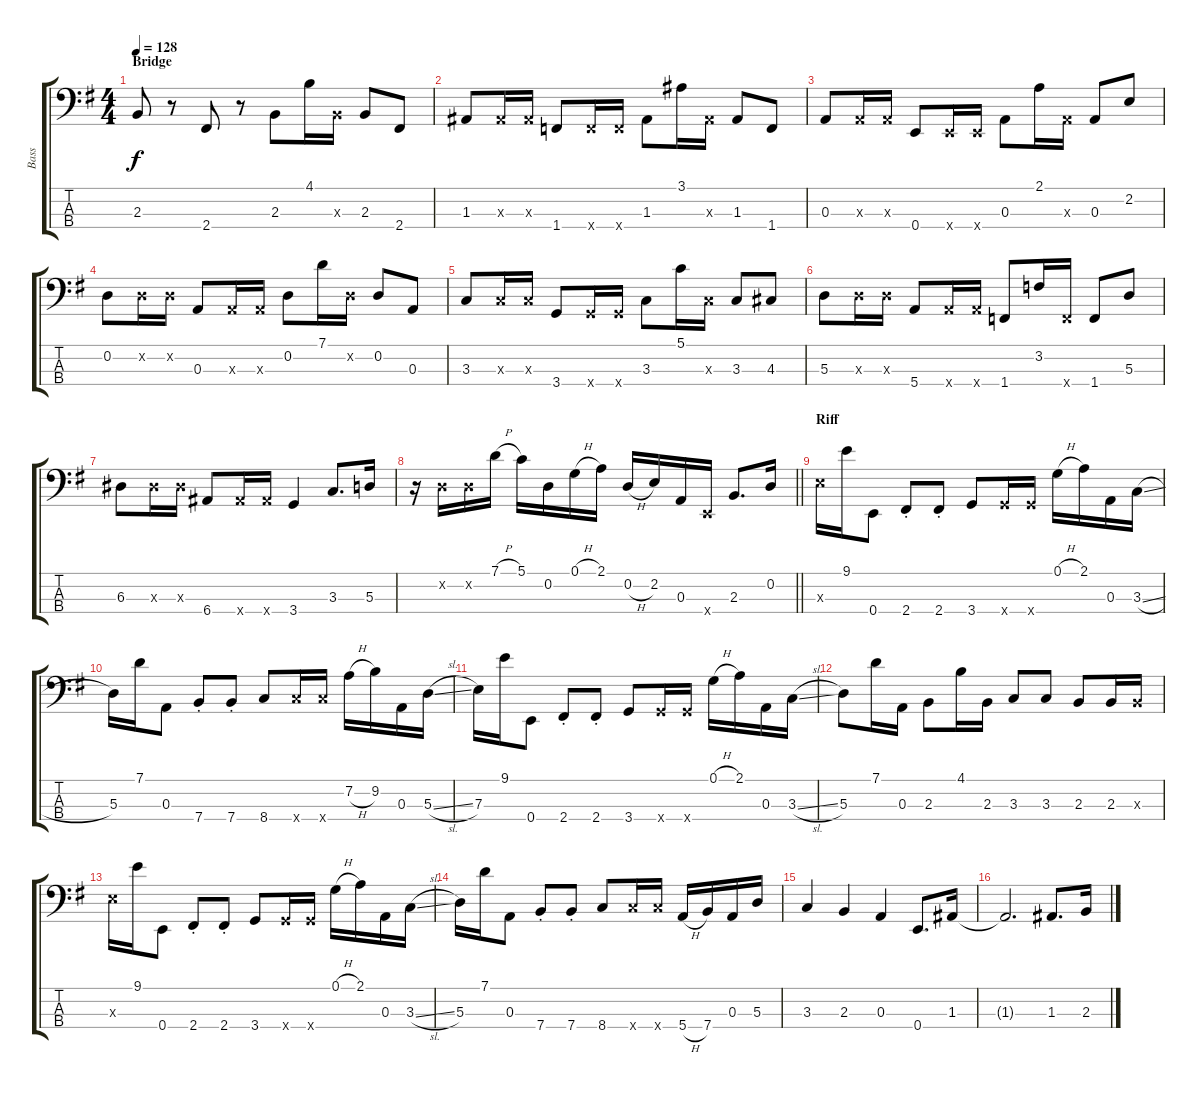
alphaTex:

\track ("Bass" "Bass") {instrument slapbass1}
\staff {score tabs}
\tuning (G2 D2 A1 E1) {hide}
\ts (4 4)
\section ("" "Bridge")
\tempo 128
\clef f4
\ks eminor
2.3.8{dy f} r.8 2.4.8 r.8 2.3.8 4.1.16 2.3{x}.16 2.3.8 2.4.8 |
1.3.8 1.3{x}.16 1.3{x}.16 1.4.8 1.4{x}.16 1.4{x}.16 1.3.8 3.1.16 1.3{x}.16 1.3.8 1.4.8 |
0.3.8 0.3{x}.16 0.3{x}.16 0.4.8 0.4{x}.16 0.4{x}.16 0.3.8 2.1.16 0.3{x}.16 0.3.8 2.2.8 |
0.2.8 0.2{x}.16 0.2{x}.16 0.3.8 0.3{x}.16 0.3{x}.16 0.2.8 7.1.16 0.2{x}.16 0.2.8 0.3.8 |
3.3.8 3.3{x}.16 3.3{x}.16 3.4.8 3.4{x}.16 3.4{x}.16 3.3.8 5.1.16 3.3{x}.16 3.3.8 4.3.8 |
5.3.8 5.3{x}.16 5.3{x}.16 5.4.8 5.4{x}.16 5.4{x}.16 1.4.8 3.2.16 1.4{x}.16 1.4.8 5.3.8 |
6.3.8 6.3{x}.16 6.3{x}.16 6.4.8 6.4{x}.16 6.4{x}.16 3.4.4 3.3.8{d} 5.3.16 |
\barLineRight lightlight
r.16 0.2{x}.16 0.2{x}.16 7.1{h}.16 5.1.16 0.2.16 0.1{h}.16 2.1.16 0.2{h}.16 2.2.16 0.3.16 0.4{x}.16 2.3.8{d} 0.2.16 |
\section ("" "Riff")
7.3{x}.16 9.1.16 0.4.8 2.4{st}.8 2.4{st}.8 3.4.8 3.4{x}.16 3.4{x}.16 0.1{h}.16 2.1.16 0.3.16 3.3{sl}.16 |
5.3.16 7.1.16 0.3.8 7.4{st}.8 7.4{st}.8 8.4.8 8.4{x}.16 8.4{x}.16 7.2{h}.16 9.2.16 0.3.16 5.3{sl}.16 |
7.3.16 9.1.16 0.4.8 2.4{st}.8 2.4{st}.8 3.4.8 3.4{x}.16 3.4{x}.16 0.1{h}.16 2.1.16 0.3.16 3.3{sl}.16 |
5.3.8 7.1.16 0.3.16 2.3.8 4.1.16 2.3.16 3.3.8 3.3.8 2.3.8 2.3.16 2.3{x}.16 |
7.3{x}.16 9.1.16 0.4.8 2.4{st}.8 2.4{st}.8 3.4.8 3.4{x}.16 3.4{x}.16 0.1{h}.16 2.1.16 0.3.16 3.3{sl}.16 |
5.3.16 7.1.16 0.3.8 7.4{st}.8 7.4{st}.8 8.4.8 8.4{x}.16 8.4{x}.16 5.4{h}.16 7.4.16 0.3.16 5.3.16 |
3.3.4 2.3.4 0.3.4 0.4.8{d} 1.3.16 |
1.3{t}.2{d} 1.3.8{d} 2.3.16
